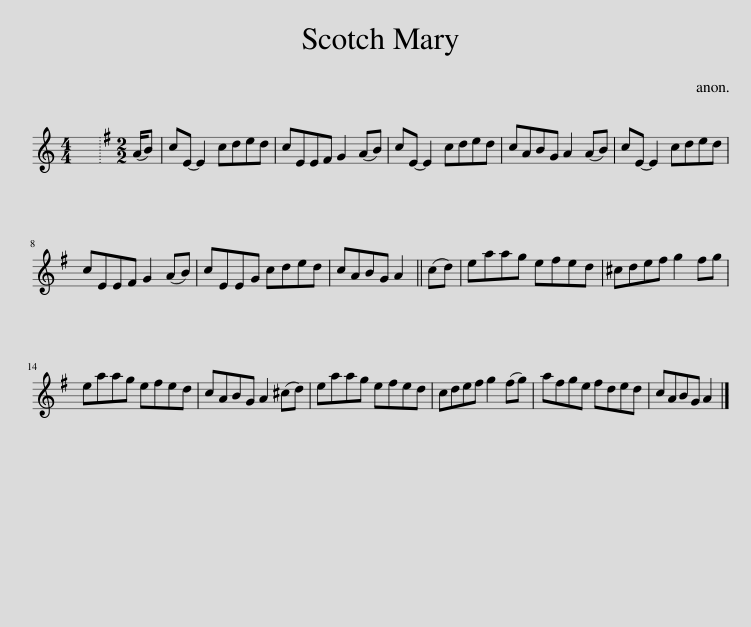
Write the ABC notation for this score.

X:1
L:1/8
M:4/4
I:linebreak $
K:C
V:1 treble
V:1
 x8 |[K:G][M:2/2] (A/B) | cE- E2 cded | cEEF G2 (AB) | cE- E2 cded | %5
 cABG A2 (AB) | cE- E2 cded |$ cEEF G2 (AB) | cEEG cded | cABG A2 || %10
 (cd) | eaag efed | ^cdef g2 fg |$ eaag efed | cABG A2 (^cd) | %15
 eaag efed | cdef g2 (fg) | afge fded | cABG A2 |] %19
